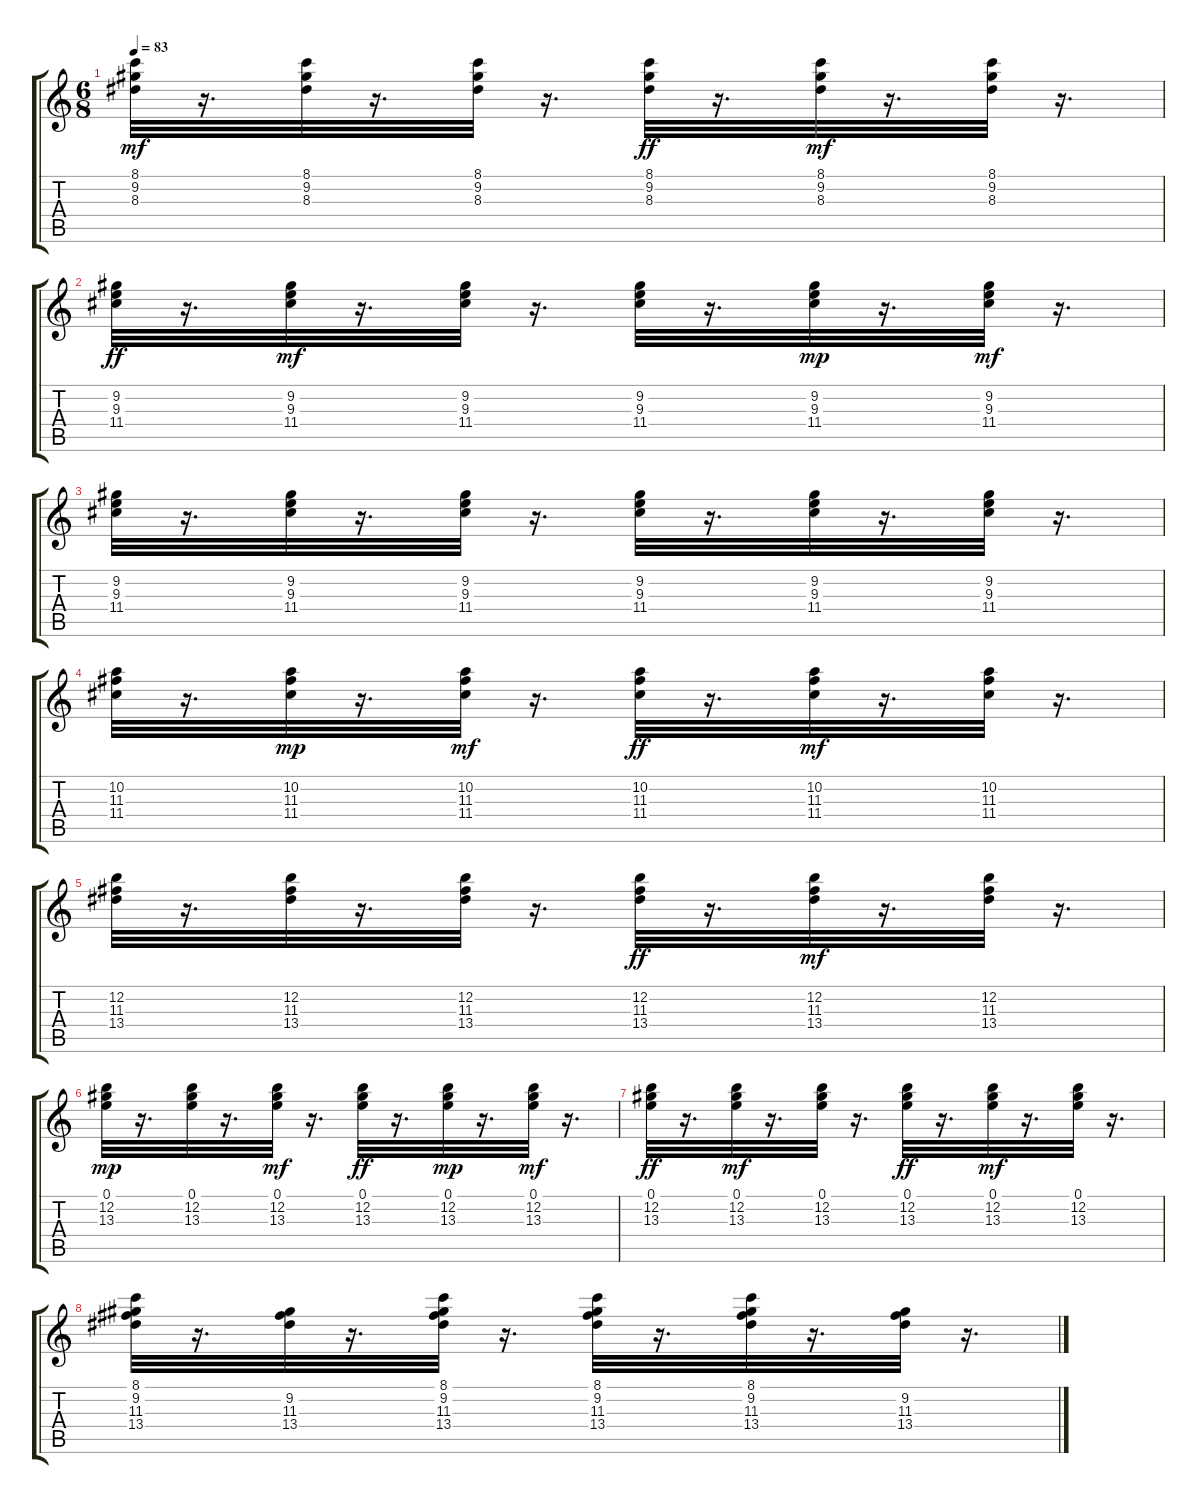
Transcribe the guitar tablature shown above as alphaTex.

\track "" {instrument electricbassfinger}
\staff {score tabs}
\tuning (E4 B3 G3 D3 A2 E2) {hide}
\ts (6 8)
\tempo 83
\clef g2
\ks c
(8.1 9.2 8.3).32{dy mf} r.16{d} (8.1 9.2 8.3).32 r.16{d} (8.1 9.2 8.3).32 r.16{d} (8.1 9.2 8.3).32{dy ff} r.16{d} (8.1 9.2 8.3).32{dy mf} r.16{d} (8.1 9.2 8.3).32 r.16{d} |
(9.2 9.3 11.4).32{dy ff} r.16{d} (9.2 9.3 11.4).32{dy mf} r.16{d} (9.2 9.3 11.4).32 r.16{d} (9.2 9.3 11.4).32 r.16{d} (9.2 9.3 11.4).32{dy mp} r.16{d} (9.2 9.3 11.4).32{dy mf} r.16{d} |
(9.2 9.3 11.4).32 r.16{d} (9.2 9.3 11.4).32 r.16{d} (9.2 9.3 11.4).32 r.16{d} (9.2 9.3 11.4).32 r.16{d} (9.2 9.3 11.4).32 r.16{d} (9.2 9.3 11.4).32 r.16{d} |
(10.2 11.3 11.4).32 r.16{d} (10.2 11.3 11.4).32{dy mp} r.16{d} (10.2 11.3 11.4).32{dy mf} r.16{d} (10.2 11.3 11.4).32{dy ff} r.16{d} (10.2 11.3 11.4).32{dy mf} r.16{d} (10.2 11.3 11.4).32 r.16{d} |
(12.2 11.3 13.4).32 r.16{d} (12.2 11.3 13.4).32 r.16{d} (12.2 11.3 13.4).32 r.16{d} (12.2 11.3 13.4).32{dy ff} r.16{d} (12.2 11.3 13.4).32{dy mf} r.16{d} (12.2 11.3 13.4).32 r.16{d} |
(0.1 12.2 13.3).32{dy mp} r.16{d} (0.1 12.2 13.3).32 r.16{d} (0.1 12.2 13.3).32{dy mf} r.16{d} (0.1 12.2 13.3).32{dy ff} r.16{d} (0.1 12.2 13.3).32{dy mp} r.16{d} (0.1 12.2 13.3).32{dy mf} r.16{d} |
(0.1 12.2 13.3).32{dy ff} r.16{d} (0.1 12.2 13.3).32{dy mf} r.16{d} (0.1 12.2 13.3).32 r.16{d} (0.1 12.2 13.3).32{dy ff} r.16{d} (0.1 12.2 13.3).32{dy mf} r.16{d} (0.1 12.2 13.3).32 r.16{d} |
(8.1 9.2 11.3 13.4).32 r.16{d} (9.2 11.3 13.4).32 r.16{d} (8.1 9.2 11.3 13.4).32 r.16{d} (8.1 9.2 11.3 13.4).32 r.16{d} (8.1 9.2 11.3 13.4).32 r.16{d} (9.2 11.3 13.4).32 r.16{d}
